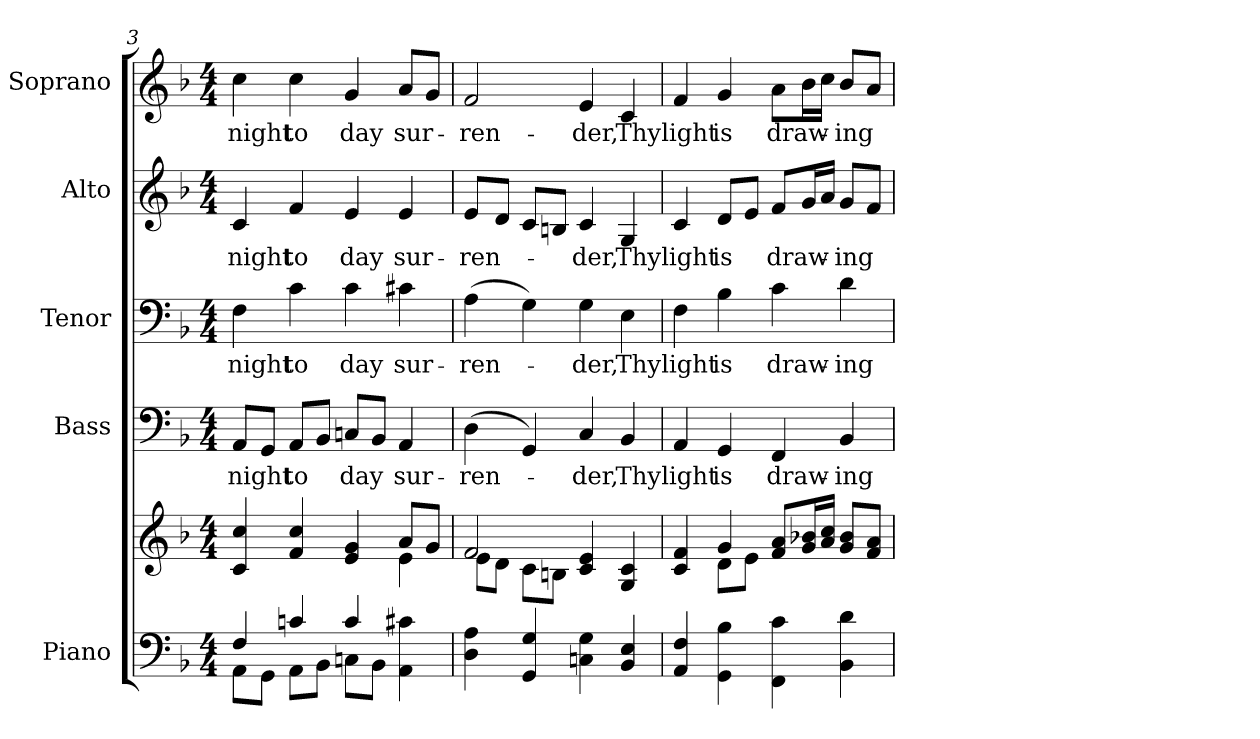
**kern	**kern	**kern	**text	**kern	**text	**kern	**text	**kern	**text
*part5	*part5	*part4	*part4	*part3	*part3	*part2	*part2	*part1	*part1
*staff6	*staff5	*staff4	*staff4	*staff3	*staff3	*staff2	*staff2	*staff1	*staff1
*I"Piano	*	*I"Bass	*	*I"Tenor	*	*I"Alto	*	*I"Soprano	*
*I'Pno.	*	*I'B.	*	*I'T.	*	*I'A.	*	*I'S.	*
!!LO:PB:g=z
*clefF4	*clefG2	*clefF4	*	*clefF4	*	*clefG2	*	*clefG2	*
*k[b-]	*k[b-]	*k[b-]	*	*k[b-]	*	*k[b-]	*	*k[b-]	*
*F:	*F:	*F:	*	*F:	*	*F:	*	*F:	*
*M4/4	*M4/4	*M4/4	*	*M4/4	*	*M4/4	*	*M4/4	*
=3	=3	=3	=3	=3	=3	=3	=3	=3	=3
*^	*^	*	*	*	*	*	*	*	*
!	!	!	!	!	!LO:LY:b:color=#000000	!	!	!	!	!	!
!	!	!	!	!	!	!	!LO:LY:b:color=#000000	!	!	!	!
!	!	!	!	!	!	!	!	!	!LO:LY:b:color=#000000	!	!
!	!	!	!	!	!	!	!	!	!	!	!LO:LY:b:color=#000000
4Fi/	8AAi\L	4ci/ 4cci	2ryy	8AAi/L	night	4Fi\	night	4ci/	night	4cci\	night
.	8GGi\J	.	.	8GGi/J	.	.	.	.	.	.	.
!	!	!	!	!	!LO:LY:b:color=#000000	!	!	!	!	!	!
!	!	!	!	!	!	!	!LO:LY:b:color=#000000	!	!	!	!
!	!	!	!	!	!	!	!	!	!LO:LY:b:color=#000000	!	!
!	!	!	!	!	!	!	!	!	!	!	!LO:LY:b:color=#000000
4cni/	8AAi\L	4fi/ 4cci	.	8AAi/L	to	4ci\	to	4fi/	to	4cci\	to
.	8BB-i\J	.	.	8BB-i/J	.	.	.	.	.	.	.
!	!	!	!	!	!LO:LY:b:color=#000000	!	!	!	!	!	!
!	!	!	!	!	!	!	!LO:LY:b:color=#000000	!	!	!	!
!	!	!	!	!	!	!	!	!	!LO:LY:b:color=#000000	!	!
!	!	!	!	!	!	!	!	!	!	!	!LO:LY:b:color=#000000
4ci/	8Cni\L	4ei/ 4gi	4ryy	8Cni/L	day	4ci\	day	4ei/	day	4gi/	day
.	8BB-i\J	.	.	8BB-i/J	.	.	.	.	.	.	.
!	!	!	!	!	!LO:LY:b:color=#000000	!	!	!	!	!	!
!	!	!	!	!	!	!	!LO:LY:b:color=#000000	!	!	!	!
!	!	!	!	!	!	!	!	!	!LO:LY:b:color=#000000	!	!
!	!	!	!	!	!	!	!	!	!	!	!LO:LY:b:color=#000000
4AAi\ 4c#Xi	4ryy	8ai/L	4ei\	4AAi/	sur-	4c#Xi\	sur-	4ei/	sur-	8ai/L	sur-
.	.	8gi/J	.	.	.	.	.	.	.	8gi/J	.
*v	*v	*	*	*	*	*	*	*	*	*	*
=4	=4	=4	=4	=4	=4	=4	=4	=4	=4	=4
!	!	!	!	!LO:LY:b:color=#000000	!	!	!	!	!	!
!	!	!	!	!	!	!LO:LY:b:color=#000000	!	!	!	!
!	!	!	!	!	!	!	!	!LO:LY:b:color=#000000	!	!
!	!	!	!	!	!	!	!	!	!	!LO:LY:b:color=#000000
4Di\ 4Ai	2fi/	8ei\L	(4Di\	-ren-	(4Ai\	-ren-	8ei/L	-ren-	2fi/	-ren-
.	.	8di\J	.	.	.	.	8di/J	.	.	.
4GGi/ 4Gi	.	8ci\L	4GGi/)	.	4Gi\)	.	8ci/L	.	.	.
.	.	8Bni\J	.	.	.	.	8Bni/J	.	.	.
!	!	!	!	!LO:LY:b:color=#000000	!	!	!	!	!	!
!	!	!	!	!	!	!LO:LY:b:color=#000000	!	!	!	!
!	!	!	!	!	!	!	!	!LO:LY:b:color=#000000	!	!
!	!	!	!	!	!	!	!	!	!	!LO:LY:b:color=#000000
4Cni\ 4Gi	4ci/ 4ei	2ryy	4Ci/	-der,	4Gi\	-der,	4ci/	-der,	4ei/	-der,
!	!	!	!	!LO:LY:b:color=#000000	!	!	!	!	!	!
!	!	!	!	!	!	!LO:LY:b:color=#000000	!	!	!	!
!	!	!	!	!	!	!	!	!LO:LY:b:color=#000000	!	!
!	!	!	!	!	!	!	!	!	!	!LO:LY:b:color=#000000
4BB-i/ 4Ei	4Gi/ 4ci	.	4BB-i/	Thy	4Ei\	Thy	4Gi/	Thy	4ci/	Thy
!!LO:PB:g=z
=5	=5	=5	=5	=5	=5	=5	=5	=5	=5	=5
!	!	!	!	!LO:LY:b:color=#000000	!	!	!	!	!	!
!	!	!	!	!	!	!LO:LY:b:color=#000000	!	!	!	!
!	!	!	!	!	!	!	!	!LO:LY:b:color=#000000	!	!
!	!	!	!	!	!	!	!	!	!	!LO:LY:b:color=#000000
4AAi/ 4Fi	4ci/ 4fi	4ryy	4AAi/	light	4Fi\	light	4ci/	light	4fi/	light
!	!	!	!	!LO:LY:b:color=#000000	!	!	!	!	!	!
!	!	!	!	!	!	!LO:LY:b:color=#000000	!	!	!	!
!	!	!	!	!	!	!	!	!LO:LY:b:color=#000000	!	!
!	!	!	!	!	!	!	!	!	!	!LO:LY:b:color=#000000
4GGi\ 4B-i	4gi/	8di\L	4GGi/	is	4B-i\	is	8di/L	is	4gi/	is
.	.	8ei\J	.	.	.	.	8ei/J	.	.	.
!	!	!	!	!LO:LY:b:color=#000000	!	!	!	!	!	!
!	!	!	!	!	!	!LO:LY:b:color=#000000	!	!	!	!
!	!	!	!	!	!	!	!	!LO:LY:b:color=#000000	!	!
!	!	!	!	!	!	!	!	!	!	!LO:LY:b:color=#000000
4FFi\ 4ci	8fi/ 8aiL	2ryy	4FFi/	draw-	4ci\	draw-	8fi/L	draw-	8ai\L	draw-
.	16gi/ 16b-XiL	.	.	.	.	.	16gi/L	.	16b-i\L	.
.	16ai/ 16cciJJ	.	.	.	.	.	16ai/JJ	.	16cci\JJ	.
!	!	!	!	!LO:LY:b:color=#000000	!	!	!	!	!	!
!	!	!	!	!	!	!LO:LY:b:color=#000000	!	!	!	!
!	!	!	!	!	!	!	!	!LO:LY:b:color=#000000	!	!
!	!	!	!	!	!	!	!	!	!	!LO:LY:b:color=#000000
4BB-i\ 4di	8gi/ 8b-iL	.	4BB-i/	-ing	4di\	-ing	8gi/L	-ing	8b-i/L	-ing
.	8fi/ 8aiJ	.	.	.	.	.	8fi/J	.	8ai/J	.
*	*v	*v	*	*	*	*	*	*	*	*
=	=	=	=	=	=	=	=	=	=
*-	*-	*-	*-	*-	*-	*-	*-	*-	*-
